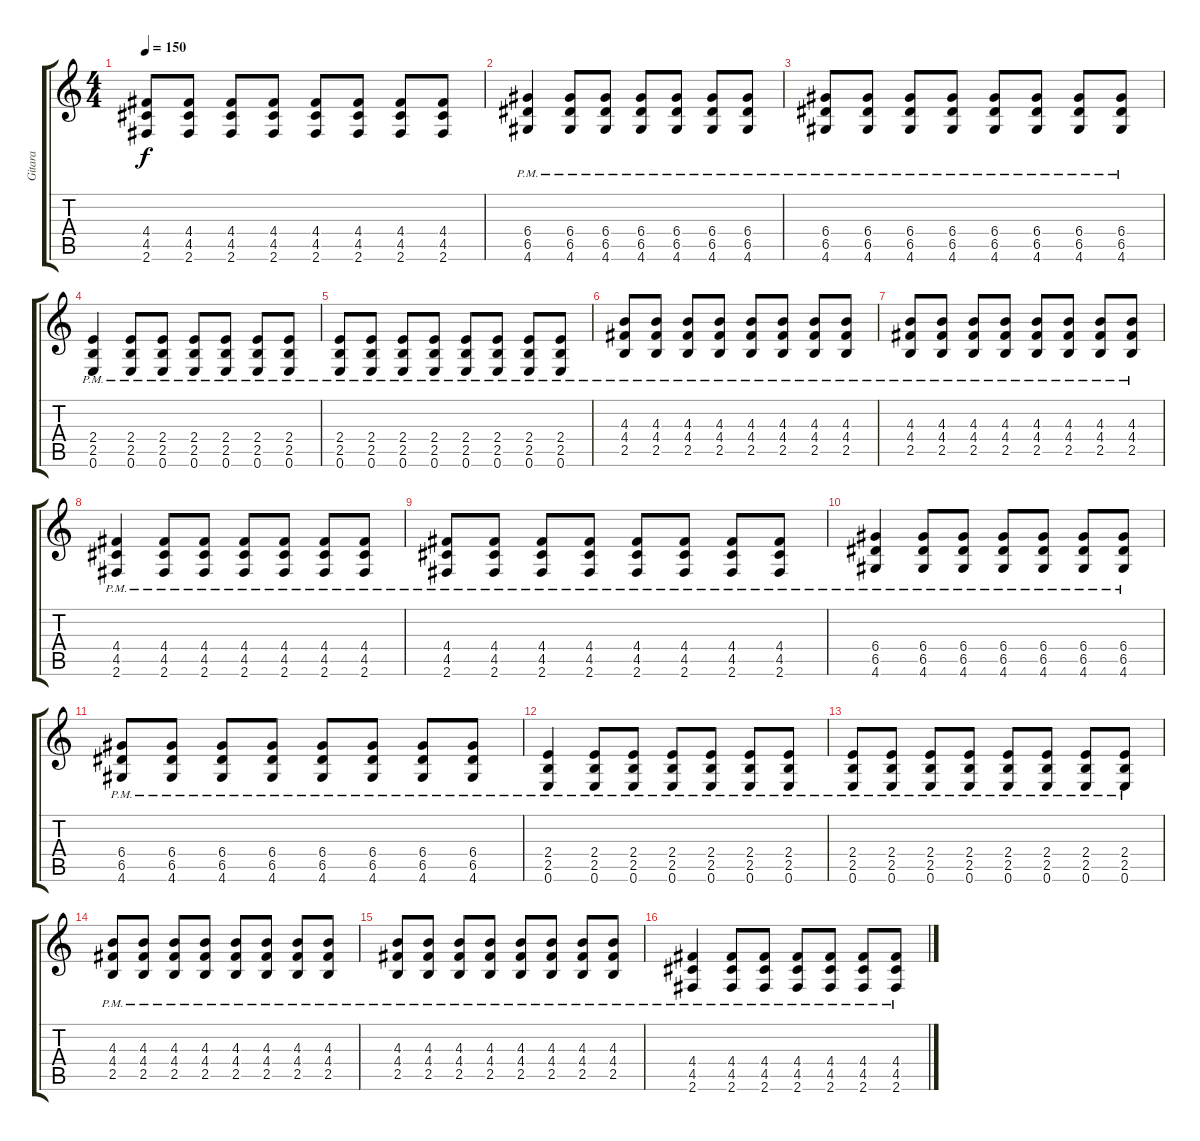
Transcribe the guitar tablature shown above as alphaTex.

\track ("Gitara" "Gitara") {instrument overdrivenguitar}
\staff {score tabs}
\tuning (E4 B3 G3 D3 A2 E2) {hide}
\ts (4 4)
\tempo 150
\clef g2
\ks c
(4.4 4.5 2.6).8{dy f} (4.4 4.5 2.6).8 (4.4 4.5 2.6).8 (4.4 4.5 2.6).8 (4.4 4.5 2.6).8 (4.4 4.5 2.6).8 (4.4 4.5 2.6).8 (4.4 4.5 2.6).8 |
(6.4{pm} 6.5{pm} 4.6{pm}).4 (6.4{pm} 6.5{pm} 4.6{pm}).8 (6.4{pm} 6.5{pm} 4.6{pm}).8 (6.4{pm} 6.5{pm} 4.6{pm}).8 (6.4{pm} 6.5{pm} 4.6{pm}).8 (6.4{pm} 6.5{pm} 4.6{pm}).8 (6.4{pm} 6.5{pm} 4.6{pm}).8 |
(6.4{pm} 6.5{pm} 4.6{pm}).8 (6.4{pm} 6.5{pm} 4.6{pm}).8 (6.4{pm} 6.5{pm} 4.6{pm}).8 (6.4{pm} 6.5{pm} 4.6{pm}).8 (6.4{pm} 6.5{pm} 4.6{pm}).8 (6.4{pm} 6.5{pm} 4.6{pm}).8 (6.4{pm} 6.5{pm} 4.6{pm}).8 (6.4{pm} 6.5{pm} 4.6{pm}).8 |
(2.4{pm} 2.5{pm} 0.6{pm}).4 (2.4{pm} 2.5{pm} 0.6{pm}).8 (2.4{pm} 2.5{pm} 0.6{pm}).8 (2.4{pm} 2.5{pm} 0.6{pm}).8 (2.4{pm} 2.5{pm} 0.6{pm}).8 (2.4{pm} 2.5{pm} 0.6{pm}).8 (2.4{pm} 2.5{pm} 0.6{pm}).8 |
(2.4{pm} 2.5{pm} 0.6{pm}).8 (2.4{pm} 2.5{pm} 0.6{pm}).8 (2.4{pm} 2.5{pm} 0.6{pm}).8 (2.4{pm} 2.5{pm} 0.6{pm}).8 (2.4{pm} 2.5{pm} 0.6{pm}).8 (2.4{pm} 2.5{pm} 0.6{pm}).8 (2.4{pm} 2.5{pm} 0.6{pm}).8 (2.4{pm} 2.5{pm} 0.6{pm}).8 |
(4.3{pm} 4.4{pm} 2.5{pm}).8 (4.3{pm} 4.4{pm} 2.5{pm}).8 (4.3{pm} 4.4{pm} 2.5{pm}).8 (4.3{pm} 4.4{pm} 2.5{pm}).8 (4.3{pm} 4.4{pm} 2.5{pm}).8 (4.3{pm} 4.4{pm} 2.5{pm}).8 (4.3{pm} 4.4{pm} 2.5{pm}).8 (4.3{pm} 4.4{pm} 2.5{pm}).8 |
(4.3{pm} 4.4{pm} 2.5{pm}).8 (4.3{pm} 4.4{pm} 2.5{pm}).8 (4.3{pm} 4.4{pm} 2.5{pm}).8 (4.3{pm} 4.4{pm} 2.5{pm}).8 (4.3{pm} 4.4{pm} 2.5{pm}).8 (4.3{pm} 4.4{pm} 2.5{pm}).8 (4.3{pm} 4.4{pm} 2.5{pm}).8 (4.3{pm} 4.4{pm} 2.5{pm}).8 |
(4.4{pm} 4.5{pm} 2.6{pm}).4 (4.4{pm} 4.5{pm} 2.6{pm}).8 (4.4{pm} 4.5{pm} 2.6{pm}).8 (4.4{pm} 4.5{pm} 2.6{pm}).8 (4.4{pm} 4.5{pm} 2.6{pm}).8 (4.4{pm} 4.5{pm} 2.6{pm}).8 (4.4{pm} 4.5{pm} 2.6{pm}).8 |
(4.4{pm} 4.5{pm} 2.6{pm}).8 (4.4{pm} 4.5{pm} 2.6{pm}).8 (4.4{pm} 4.5{pm} 2.6{pm}).8 (4.4{pm} 4.5{pm} 2.6{pm}).8 (4.4{pm} 4.5{pm} 2.6{pm}).8 (4.4{pm} 4.5{pm} 2.6{pm}).8 (4.4{pm} 4.5{pm} 2.6{pm}).8 (4.4{pm} 4.5{pm} 2.6{pm}).8 |
(6.4{pm} 6.5{pm} 4.6{pm}).4 (6.4{pm} 6.5{pm} 4.6{pm}).8 (6.4{pm} 6.5{pm} 4.6{pm}).8 (6.4{pm} 6.5{pm} 4.6{pm}).8 (6.4{pm} 6.5{pm} 4.6{pm}).8 (6.4{pm} 6.5{pm} 4.6{pm}).8 (6.4{pm} 6.5{pm} 4.6{pm}).8 |
(6.4{pm} 6.5{pm} 4.6{pm}).8 (6.4{pm} 6.5{pm} 4.6{pm}).8 (6.4{pm} 6.5{pm} 4.6{pm}).8 (6.4{pm} 6.5{pm} 4.6{pm}).8 (6.4{pm} 6.5{pm} 4.6{pm}).8 (6.4{pm} 6.5{pm} 4.6{pm}).8 (6.4{pm} 6.5{pm} 4.6{pm}).8 (6.4{pm} 6.5{pm} 4.6{pm}).8 |
(2.4{pm} 2.5{pm} 0.6{pm}).4 (2.4{pm} 2.5{pm} 0.6{pm}).8 (2.4{pm} 2.5{pm} 0.6{pm}).8 (2.4{pm} 2.5{pm} 0.6{pm}).8 (2.4{pm} 2.5{pm} 0.6{pm}).8 (2.4{pm} 2.5{pm} 0.6{pm}).8 (2.4{pm} 2.5{pm} 0.6{pm}).8 |
(2.4{pm} 2.5{pm} 0.6{pm}).8 (2.4{pm} 2.5{pm} 0.6{pm}).8 (2.4{pm} 2.5{pm} 0.6{pm}).8 (2.4{pm} 2.5{pm} 0.6{pm}).8 (2.4{pm} 2.5{pm} 0.6{pm}).8 (2.4{pm} 2.5{pm} 0.6{pm}).8 (2.4{pm} 2.5{pm} 0.6{pm}).8 (2.4{pm} 2.5{pm} 0.6{pm}).8 |
(4.3{pm} 4.4{pm} 2.5{pm}).8 (4.3{pm} 4.4{pm} 2.5{pm}).8 (4.3{pm} 4.4{pm} 2.5{pm}).8 (4.3{pm} 4.4{pm} 2.5{pm}).8 (4.3{pm} 4.4{pm} 2.5{pm}).8 (4.3{pm} 4.4{pm} 2.5{pm}).8 (4.3{pm} 4.4{pm} 2.5{pm}).8 (4.3{pm} 4.4{pm} 2.5{pm}).8 |
(4.3{pm} 4.4{pm} 2.5{pm}).8 (4.3{pm} 4.4{pm} 2.5{pm}).8 (4.3{pm} 4.4{pm} 2.5{pm}).8 (4.3{pm} 4.4{pm} 2.5{pm}).8 (4.3{pm} 4.4{pm} 2.5{pm}).8 (4.3{pm} 4.4{pm} 2.5{pm}).8 (4.3{pm} 4.4{pm} 2.5{pm}).8 (4.3{pm} 4.4{pm} 2.5{pm}).8 |
(4.4{pm} 4.5{pm} 2.6{pm}).4 (4.4{pm} 4.5{pm} 2.6{pm}).8 (4.4{pm} 4.5{pm} 2.6{pm}).8 (4.4{pm} 4.5{pm} 2.6{pm}).8 (4.4{pm} 4.5{pm} 2.6{pm}).8 (4.4{pm} 4.5{pm} 2.6{pm}).8 (4.4{pm} 4.5{pm} 2.6{pm}).8
